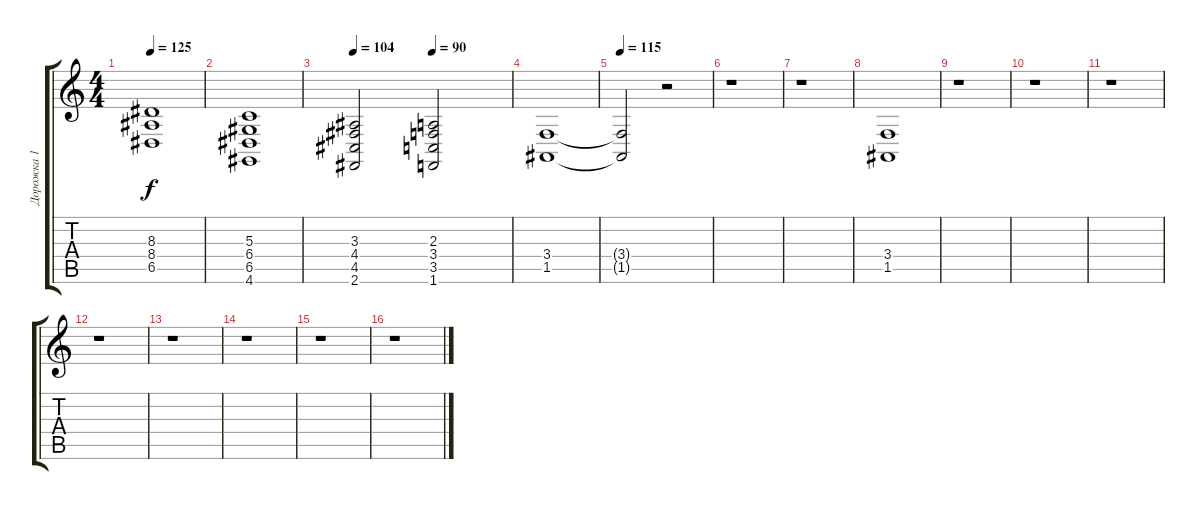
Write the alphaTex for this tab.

\track ("Дорожка 1" "Дорожка 1") {instrument stringensemble1}
\staff {score tabs}
\tuning (E4 B3 G3 D3 A2 E2) {hide}
\ts (4 4)
\tempo 125
\clef g2
\ks c
(8.3 8.4 6.5).1{dy f volume 14} |
(5.3 6.4 6.5 4.6).1 |
\tempo 104
\tempo (90 0.5)
(3.3 4.4 4.5 2.6).2 (2.3 3.4 3.5 1.6).2 |
(3.4 1.5).1 |
\tempo 115
(3.4{t} 1.5{t}).2 r.2 |
r.1 |
r.1 |
(3.4 1.5).1 |
r.1 |
r.1 |
r.1 |
r.1 |
r.1 |
r.1 |
r.1 |
r.1
